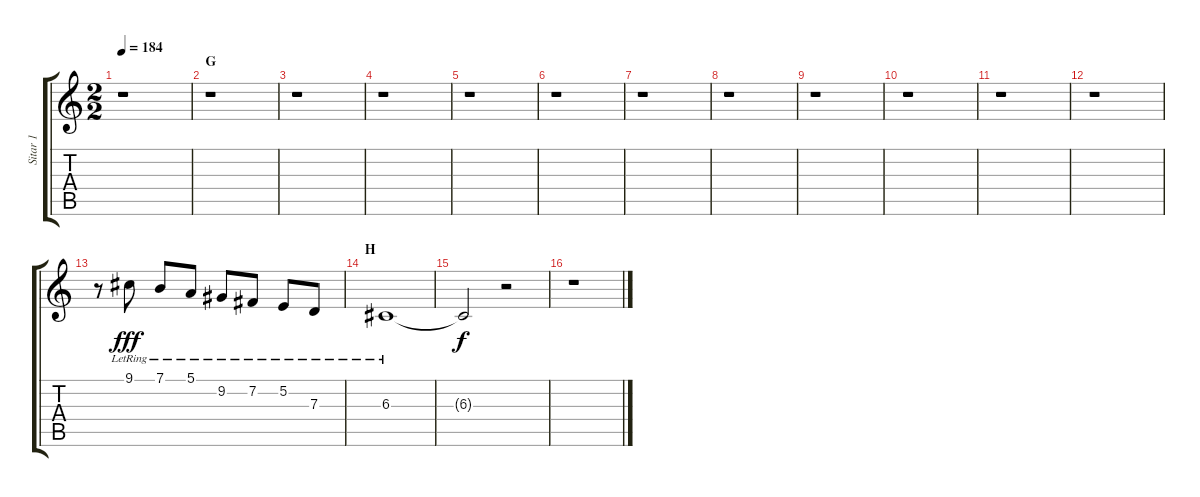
\track ("Sitar 1" "Sitar 1") {instrument sitar}
\staff {score tabs}
\tuning (E4 B3 G3 D3 A2 E2) {hide}
\ts (2 2)
\tempo 184
\clef g2
\ks c
r.1{dy f} |
\section ("" "G")
r.1 |
r.1 |
r.1 |
r.1 |
r.1 |
r.1 |
r.1 |
r.1 |
r.1 |
r.1 |
r.1 |
r.8 9.1{lr}.8{dy fff} 7.1{lr}.8 5.1{lr}.8 9.2{lr}.8 7.2{lr}.8 5.2{lr}.8 7.3{lr}.8 |
\section ("" "H")
6.3{lr}.1 |
6.3{t}.2{dy f} r.2 |
r.1
